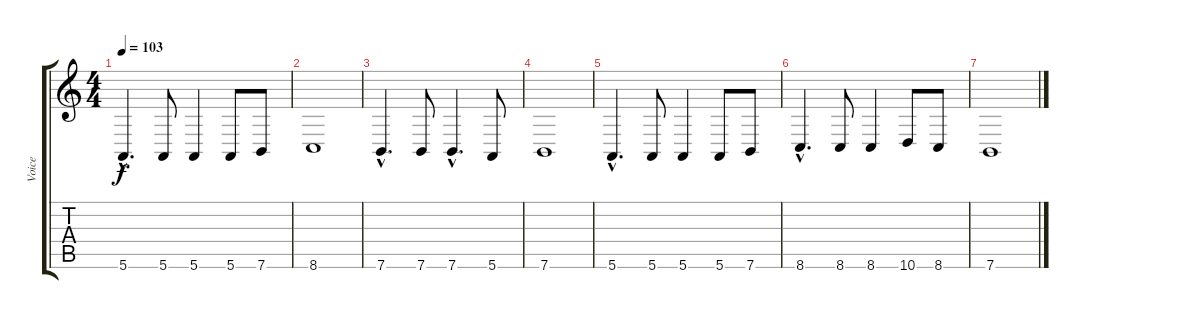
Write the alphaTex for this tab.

\track ("Voice" "Voice") {instrument pad2warm}
\staff {score tabs}
\tuning (E4 B3 G3 D3 A2 E2) {hide}
\ts (4 4)
\tempo 103
\clef g2
\ks c
5.6{hac}.4{d dy f} 5.6.8 5.6.4 5.6.8 7.6.8 |
8.6.1 |
7.6{hac}.4{d} 7.6.8 7.6{hac}.4{d} 5.6.8 |
7.6.1 |
5.6{hac}.4{d} 5.6.8 5.6.4 5.6.8 7.6.8 |
8.6{hac}.4{d} 8.6.8 8.6.4 10.6.8 8.6.8 |
7.6.1
